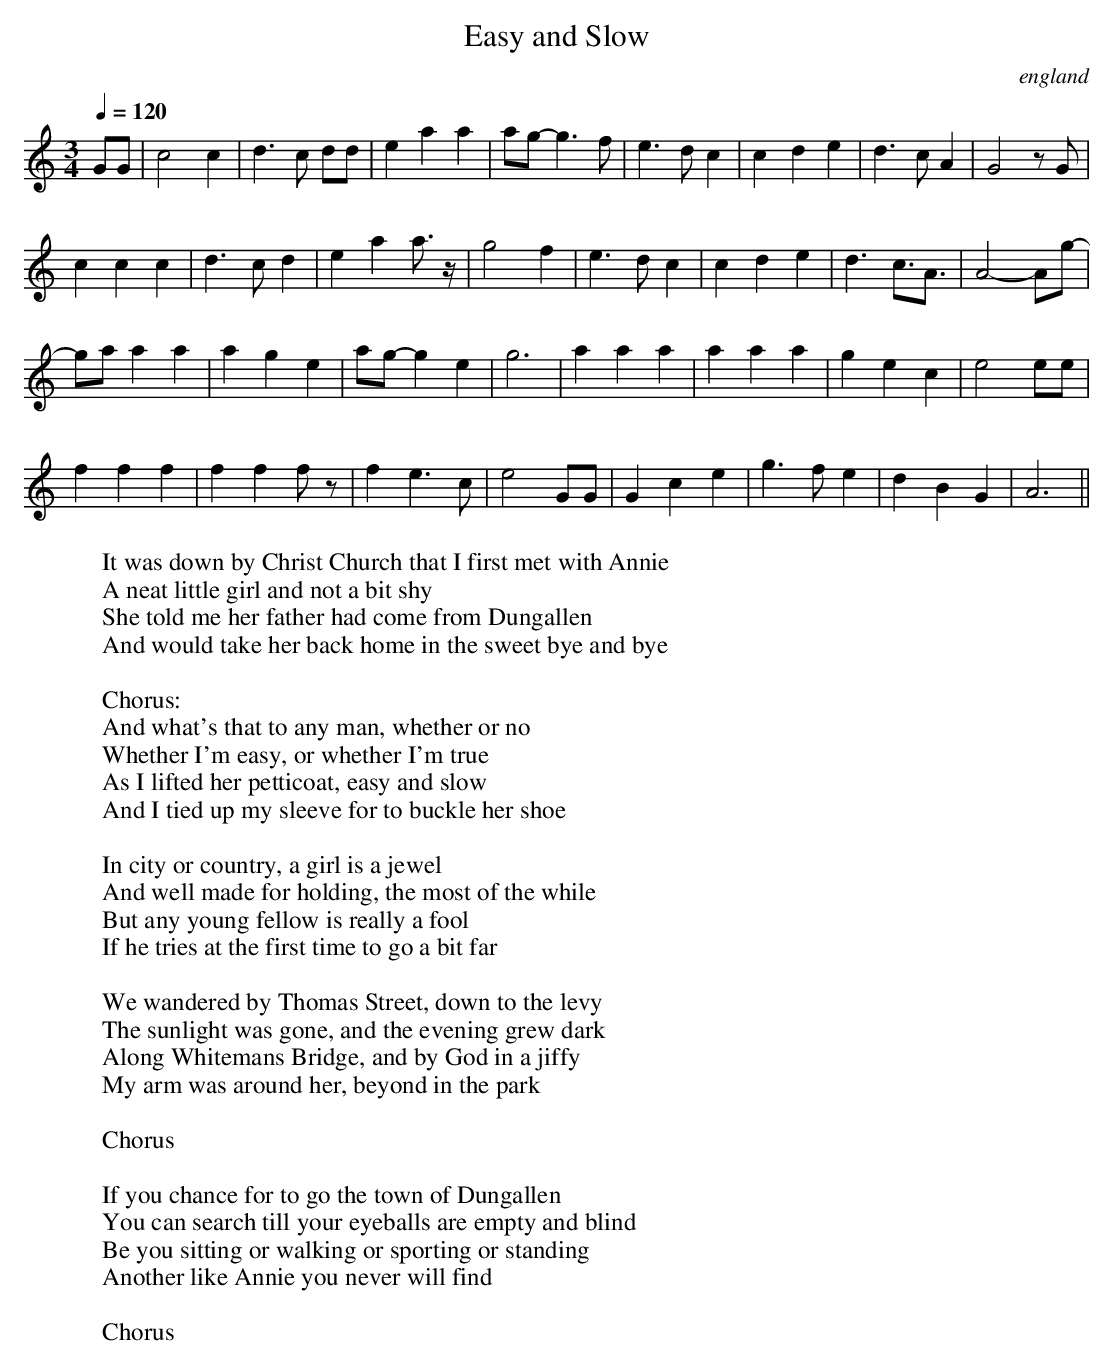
X:1
T:Easy and Slow
O:england
M:3/4
L:1/8
Q:1/4=120
W:It was down by Christ Church that I first met with Annie
W:A neat little girl and not a bit shy
W:She told me her father had come from Dungallen
W:And would take her back home in the sweet bye and bye
W:
W:  Chorus:
W:  And what's that to any man, whether or no
W:  Whether I'm easy, or whether I'm true
W:  As I lifted her petticoat, easy and slow
W:  And I tied up my sleeve for to buckle her shoe
W:
W:In city or country, a girl is a jewel
W:And well made for holding, the most of the while
W:But any young fellow is really a fool
W:If he tries at the first time to go a bit far
W:
W:We wandered by Thomas Street, down to the levy
W:The sunlight was gone, and the evening grew dark
W:Along Whitemans Bridge, and by God in a jiffy
W:My arm was around her, beyond in the park
W:
W:  Chorus
W:
W:If you chance for to go the town of Dungallen
W:You can search till your eyeballs are empty and blind
W:Be you sitting or walking or sporting or standing
W:Another like Annie you never will find
W:
W:  Chorus
K:C
GG|c4 c2|d3c dd|e2 a2 a2|ag- g3f|\
e3d c2|c2- d2 e2|d3c A2|G4 zG|
c2 c2 c2|d3c d2|e2 a2 a3/2z/|g4 f2|\
e3d c2|c2 d2 e2|d3c3/2A3/2|A4- Ag-|
ga a2 a2|a2 g2 e2|ag- g2 e2|g6|\
a2 a2 a2|a2 a2 a2|g2 e2 c2|e4 ee|
f2 f2 f2|f2 f2 fz|f2 e3c|e4 GG|\
G2 c2 e2|g3f e2|d2 B2 G2|A6||
